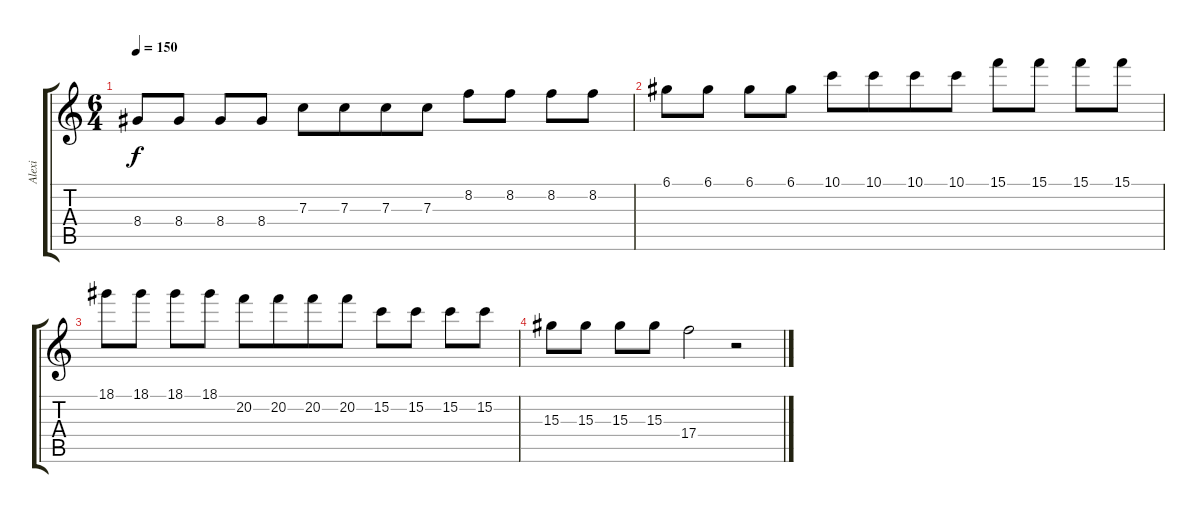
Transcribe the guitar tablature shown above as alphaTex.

\track ("Alexi" "Alexi") {instrument distortionguitar}
\staff {score tabs}
\tuning (D4 A3 F3 C3 G2 D2) {hide}
\ts (6 4)
\tempo 150
\clef g2
\ks c
8.4.8{dy f} 8.4.8 8.4.8 8.4.8 7.3.8 7.3.8{beam merge} 7.3.8 7.3.8 8.2.8 8.2.8 8.2.8 8.2.8 |
6.1.8 6.1.8 6.1.8 6.1.8 10.1.8 10.1.8{beam merge} 10.1.8 10.1.8 15.1.8 15.1.8 15.1.8 15.1.8 |
18.1.8 18.1.8 18.1.8 18.1.8 20.2.8 20.2.8{beam merge} 20.2.8 20.2.8 15.2.8 15.2.8 15.2.8 15.2.8 |
15.3.8 15.3.8 15.3.8 15.3.8 17.4.2 r.2
